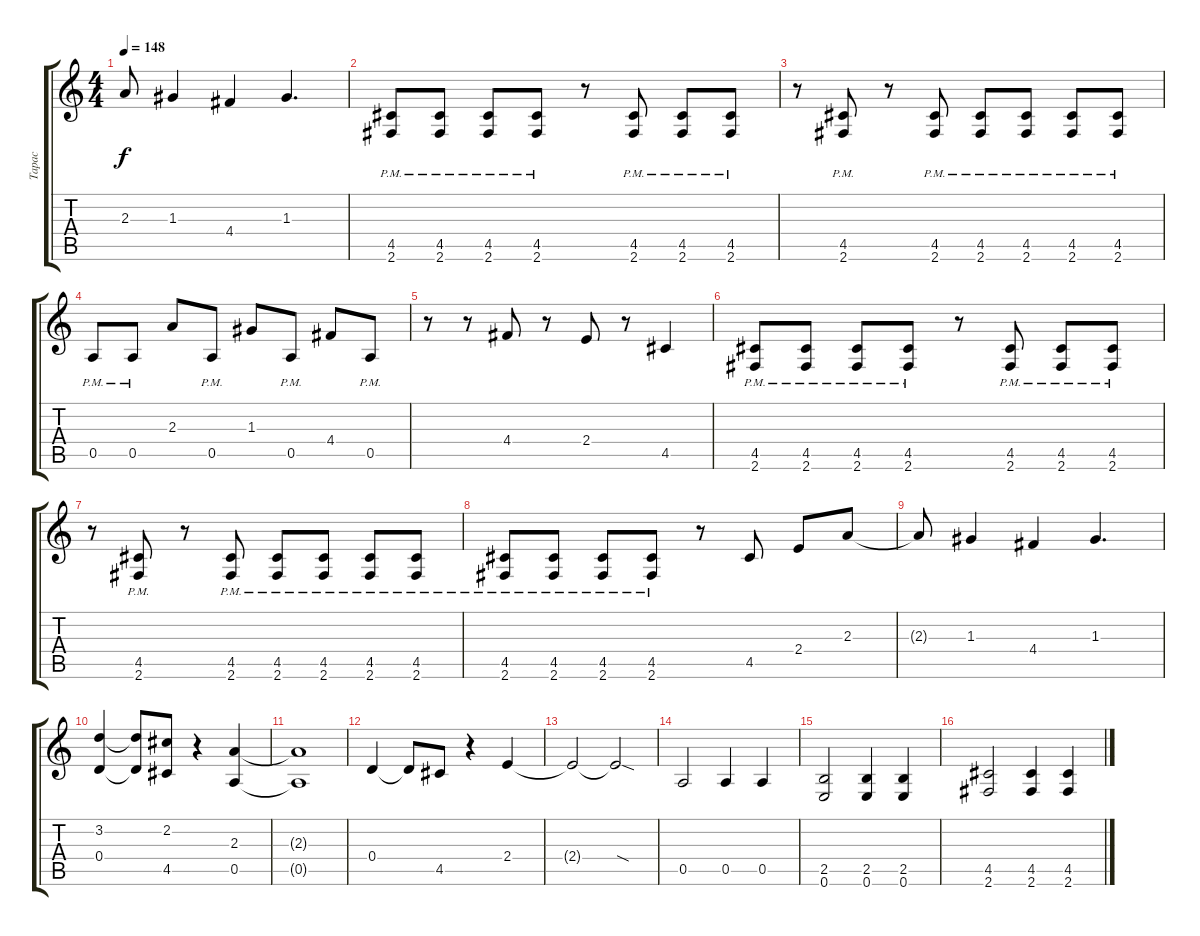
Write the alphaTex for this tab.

\track ("Тарас" "Тарас") {instrument distortionguitar}
\staff {score tabs}
\tuning (E4 B3 G3 D3 A2 E2) {hide}
\ts (4 4)
\tempo 148
\clef g2
\ks c
2.3{t}.8{dy f} 1.3.4 4.4.4 1.3.4{d} |
(4.5{pm} 2.6{pm}).8 (4.5{pm} 2.6{pm}).8 (4.5{pm} 2.6{pm}).8 (4.5{pm} 2.6{pm}).8 r.8 (4.5{pm} 2.6{pm}).8 (4.5{pm} 2.6{pm}).8 (4.5{pm} 2.6{pm}).8 |
r.8 (4.5{pm} 2.6{pm}).8 r.8 (4.5{pm} 2.6{pm}).8 (4.5{pm} 2.6{pm}).8 (4.5{pm} 2.6{pm}).8 (4.5{pm} 2.6{pm}).8 (4.5{pm} 2.6{pm}).8 |
0.5{pm}.8 0.5{pm}.8 2.3.8 0.5{pm}.8 1.3.8 0.5{pm}.8 4.4.8 0.5{pm}.8 |
r.8 r.8 4.4.8 r.8 2.4.8 r.8 4.5.4 |
(4.5{pm} 2.6{pm}).8 (4.5{pm} 2.6{pm}).8 (4.5{pm} 2.6{pm}).8 (4.5{pm} 2.6{pm}).8 r.8 (4.5{pm} 2.6{pm}).8 (4.5{pm} 2.6{pm}).8 (4.5{pm} 2.6{pm}).8 |
r.8 (4.5{pm} 2.6{pm}).8 r.8 (4.5{pm} 2.6{pm}).8 (4.5{pm} 2.6{pm}).8 (4.5{pm} 2.6{pm}).8 (4.5{pm} 2.6{pm}).8 (4.5{pm} 2.6{pm}).8 |
(4.5{pm} 2.6{pm}).8 (4.5{pm} 2.6{pm}).8 (4.5{pm} 2.6{pm}).8 (4.5{pm} 2.6{pm}).8 r.8 4.5.8 2.4.8 2.3.8 |
2.3{t}.8 1.3.4 4.4.4 1.3.4{d} |
(3.2 0.4).4 (3.2{t} 0.4{t}).8 (2.2 4.5).8 r.4 (2.3 0.5).4 |
(2.3{t} 0.5{t}).1 |
0.4.4 0.4{t}.8 4.5.8 r.4 2.4.4 |
2.4{t}.2 2.4{sod t}.2 |
0.5.2 0.5.4 0.5.4 |
(2.5 0.6).2 (2.5 0.6).4 (2.5 0.6).4 |
(4.5 2.6).2 (4.5 2.6).4 (4.5 2.6).4
